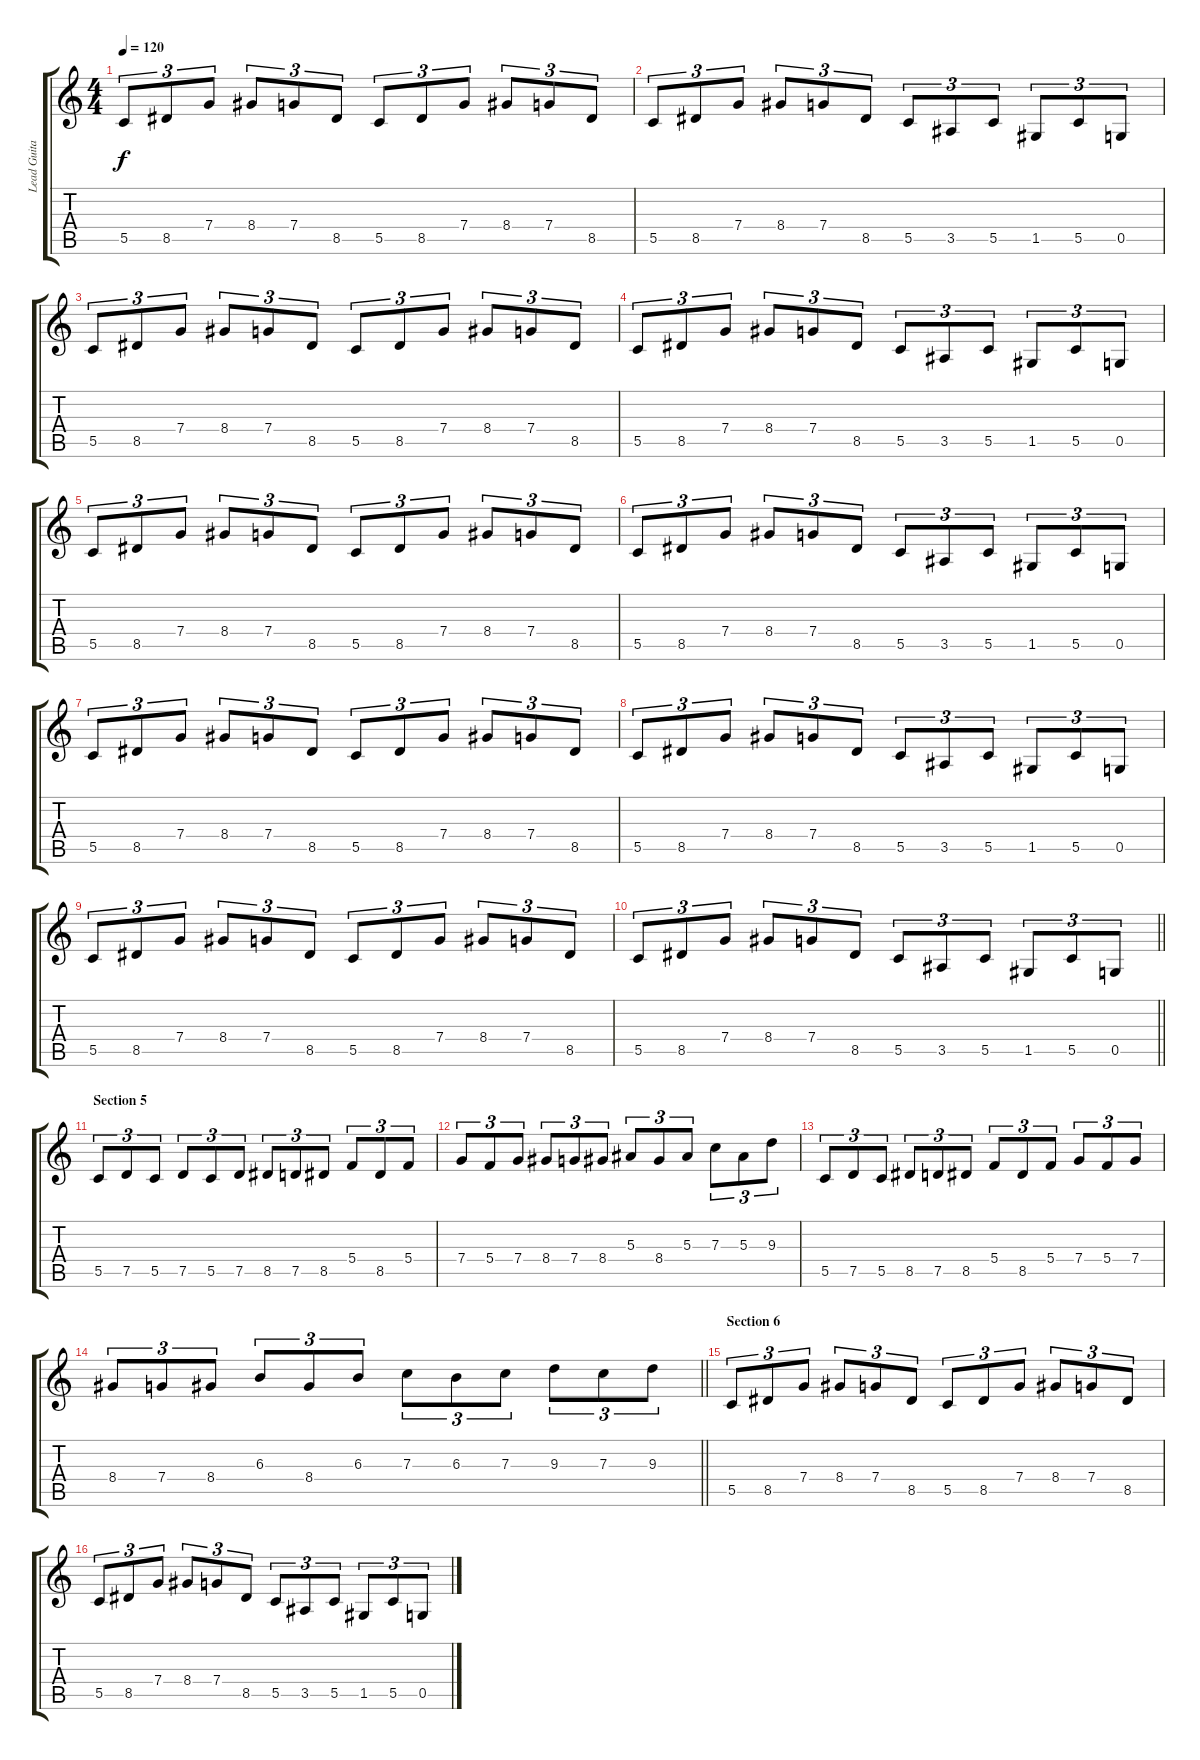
\track ("Lead Guitar" "Lead Guita") {instrument overdrivenguitar}
\staff {score tabs}
\tuning (D4 A3 F3 C3 G2 C2) {hide}
\ts (4 4)
\tempo 120
\clef g2
\ks c
5.5.8{tu (3 2) dy f} 8.5.8{tu (3 2)} 7.4.8{tu (3 2)} 8.4.8{tu (3 2)} 7.4.8{tu (3 2)} 8.5.8{tu (3 2)} 5.5.8{tu (3 2)} 8.5.8{tu (3 2)} 7.4.8{tu (3 2)} 8.4.8{tu (3 2)} 7.4.8{tu (3 2)} 8.5.8{tu (3 2)} |
5.5.8{tu (3 2)} 8.5.8{tu (3 2)} 7.4.8{tu (3 2)} 8.4.8{tu (3 2)} 7.4.8{tu (3 2)} 8.5.8{tu (3 2)} 5.5.8{tu (3 2)} 3.5.8{tu (3 2)} 5.5.8{tu (3 2)} 1.5.8{tu (3 2)} 5.5.8{tu (3 2)} 0.5.8{tu (3 2)} |
5.5.8{tu (3 2)} 8.5.8{tu (3 2)} 7.4.8{tu (3 2)} 8.4.8{tu (3 2)} 7.4.8{tu (3 2)} 8.5.8{tu (3 2)} 5.5.8{tu (3 2)} 8.5.8{tu (3 2)} 7.4.8{tu (3 2)} 8.4.8{tu (3 2)} 7.4.8{tu (3 2)} 8.5.8{tu (3 2)} |
5.5.8{tu (3 2)} 8.5.8{tu (3 2)} 7.4.8{tu (3 2)} 8.4.8{tu (3 2)} 7.4.8{tu (3 2)} 8.5.8{tu (3 2)} 5.5.8{tu (3 2)} 3.5.8{tu (3 2)} 5.5.8{tu (3 2)} 1.5.8{tu (3 2)} 5.5.8{tu (3 2)} 0.5.8{tu (3 2)} |
5.5.8{tu (3 2)} 8.5.8{tu (3 2)} 7.4.8{tu (3 2)} 8.4.8{tu (3 2)} 7.4.8{tu (3 2)} 8.5.8{tu (3 2)} 5.5.8{tu (3 2)} 8.5.8{tu (3 2)} 7.4.8{tu (3 2)} 8.4.8{tu (3 2)} 7.4.8{tu (3 2)} 8.5.8{tu (3 2)} |
5.5.8{tu (3 2)} 8.5.8{tu (3 2)} 7.4.8{tu (3 2)} 8.4.8{tu (3 2)} 7.4.8{tu (3 2)} 8.5.8{tu (3 2)} 5.5.8{tu (3 2)} 3.5.8{tu (3 2)} 5.5.8{tu (3 2)} 1.5.8{tu (3 2)} 5.5.8{tu (3 2)} 0.5.8{tu (3 2)} |
5.5.8{tu (3 2)} 8.5.8{tu (3 2)} 7.4.8{tu (3 2)} 8.4.8{tu (3 2)} 7.4.8{tu (3 2)} 8.5.8{tu (3 2)} 5.5.8{tu (3 2)} 8.5.8{tu (3 2)} 7.4.8{tu (3 2)} 8.4.8{tu (3 2)} 7.4.8{tu (3 2)} 8.5.8{tu (3 2)} |
5.5.8{tu (3 2)} 8.5.8{tu (3 2)} 7.4.8{tu (3 2)} 8.4.8{tu (3 2)} 7.4.8{tu (3 2)} 8.5.8{tu (3 2)} 5.5.8{tu (3 2)} 3.5.8{tu (3 2)} 5.5.8{tu (3 2)} 1.5.8{tu (3 2)} 5.5.8{tu (3 2)} 0.5.8{tu (3 2)} |
5.5.8{tu (3 2)} 8.5.8{tu (3 2)} 7.4.8{tu (3 2)} 8.4.8{tu (3 2)} 7.4.8{tu (3 2)} 8.5.8{tu (3 2)} 5.5.8{tu (3 2)} 8.5.8{tu (3 2)} 7.4.8{tu (3 2)} 8.4.8{tu (3 2)} 7.4.8{tu (3 2)} 8.5.8{tu (3 2)} |
\barLineRight lightlight
5.5.8{tu (3 2)} 8.5.8{tu (3 2)} 7.4.8{tu (3 2)} 8.4.8{tu (3 2)} 7.4.8{tu (3 2)} 8.5.8{tu (3 2)} 5.5.8{tu (3 2)} 3.5.8{tu (3 2)} 5.5.8{tu (3 2)} 1.5.8{tu (3 2)} 5.5.8{tu (3 2)} 0.5.8{tu (3 2)} |
\section ("" "Section 5")
5.5.8{tu (3 2)} 7.5.8{tu (3 2)} 5.5.8{tu (3 2)} 7.5.8{tu (3 2)} 5.5.8{tu (3 2)} 7.5.8{tu (3 2)} 8.5.8{tu (3 2)} 7.5.8{tu (3 2)} 8.5.8{tu (3 2)} 5.4.8{tu (3 2)} 8.5.8{tu (3 2)} 5.4.8{tu (3 2)} |
7.4.8{tu (3 2)} 5.4.8{tu (3 2)} 7.4.8{tu (3 2)} 8.4.8{tu (3 2)} 7.4.8{tu (3 2)} 8.4.8{tu (3 2)} 5.3.8{tu (3 2)} 8.4.8{tu (3 2)} 5.3.8{tu (3 2)} 7.3.8{tu (3 2)} 5.3.8{tu (3 2)} 9.3.8{tu (3 2)} |
5.5.8{tu (3 2)} 7.5.8{tu (3 2)} 5.5.8{tu (3 2)} 8.5.8{tu (3 2)} 7.5.8{tu (3 2)} 8.5.8{tu (3 2)} 5.4.8{tu (3 2)} 8.5.8{tu (3 2)} 5.4.8{tu (3 2)} 7.4.8{tu (3 2)} 5.4.8{tu (3 2)} 7.4.8{tu (3 2)} |
\barLineRight lightlight
8.4.8{tu (3 2)} 7.4.8{tu (3 2)} 8.4.8{tu (3 2)} 6.3.8{tu (3 2)} 8.4.8{tu (3 2)} 6.3.8{tu (3 2)} 7.3.8{tu (3 2)} 6.3.8{tu (3 2)} 7.3.8{tu (3 2)} 9.3.8{tu (3 2)} 7.3.8{tu (3 2)} 9.3.8{tu (3 2)} |
\section ("" "Section 6")
5.5.8{tu (3 2)} 8.5.8{tu (3 2)} 7.4.8{tu (3 2)} 8.4.8{tu (3 2)} 7.4.8{tu (3 2)} 8.5.8{tu (3 2)} 5.5.8{tu (3 2)} 8.5.8{tu (3 2)} 7.4.8{tu (3 2)} 8.4.8{tu (3 2)} 7.4.8{tu (3 2)} 8.5.8{tu (3 2)} |
5.5.8{tu (3 2)} 8.5.8{tu (3 2)} 7.4.8{tu (3 2)} 8.4.8{tu (3 2)} 7.4.8{tu (3 2)} 8.5.8{tu (3 2)} 5.5.8{tu (3 2)} 3.5.8{tu (3 2)} 5.5.8{tu (3 2)} 1.5.8{tu (3 2)} 5.5.8{tu (3 2)} 0.5.8{tu (3 2)}
